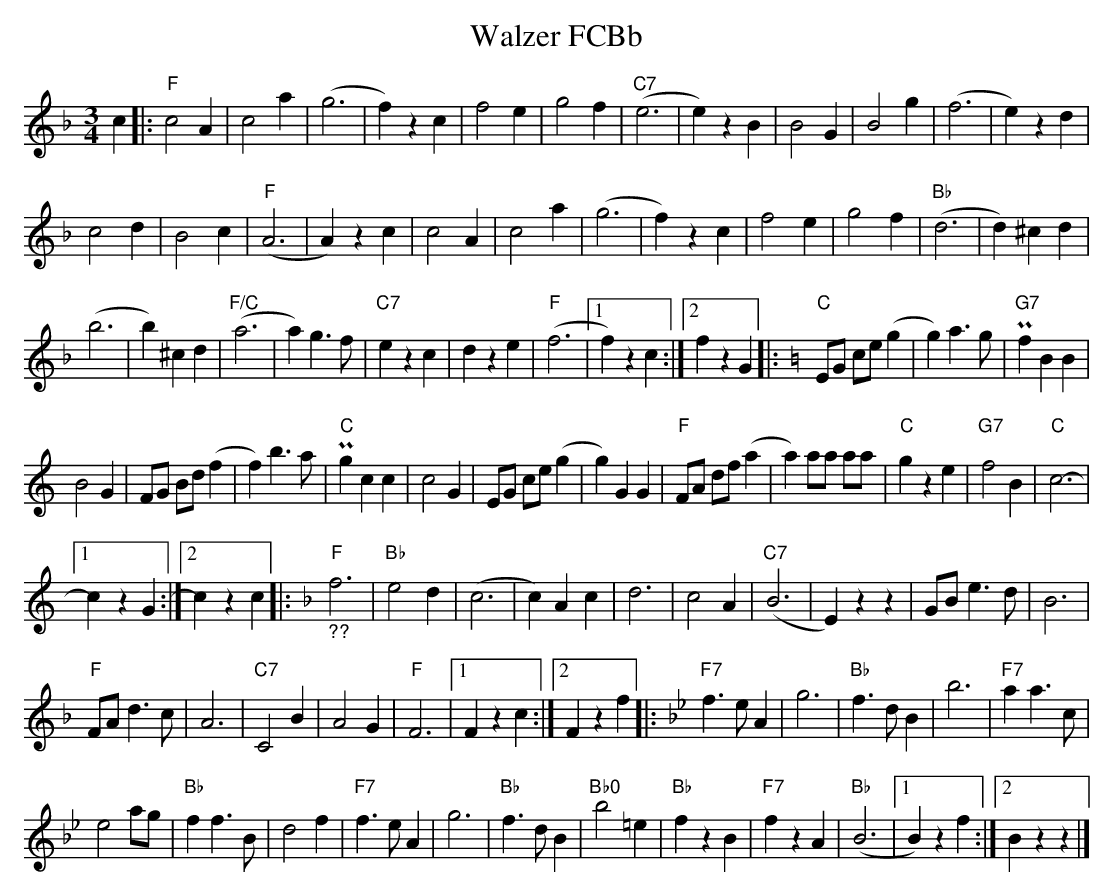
X:1
T: Walzer FCBb
M:3/4
L:1/4
K:F
c |: "F"c2A | c2a | (g3 | f)zc | f2e | g2f | "C7"(e3 | e)zB | B2G | B2g | (f3 | e)zd |
c2d | B2c | "F"(A3 | A)zc | c2A | c2a | (g3 | f)zc | f2e | g2f | "Bb"(d3 | d)^cd |
(b3 | b)^cd | "F/C"(a3 | a)g>f | "C7"ezc | dze | "F"(f3 |1 f) zc :|2 fzG |: [K:C] [L:1/8] "C"EG ce (g2 | g2) a3g | "G7"Pf2B2B2 |
B4G2 | FG Bd (f2 | f2)b3a | "C"Pg2 c2c2 | c4G2 | EG ce (g2 | g2) G2G2 | "F"FA df (a2 | a2) aa aa | "C"g2z2e2 | "G7"f4B2 | "C"c6- |1
c2z2G2 :|2 c2z2c2 |: [K:F] [L:1/4]"_??" "F"f3 | "Bb"e2d | (c3 | c)Ac | d3 | c2A | "C7"(B3 | E)zz | G/B/ e>d | B3 |
"F"F/A/ d>c | A3 | "C7"C2B | A2G | "F"F3 |1 Fzc :|2 Fzf |: [K:Bb] "F7"f>eA | g3 | "Bb"f>dB | b3 | "F7"aa>c |
e2 a/g/ | "Bb"ff>B | d2f | "F7"f>eA | g3 | "Bb"f>dB | "Bb0"b2=e | "Bb"fzB | "F7"fzA | "Bb"(B3 |1 B)zf :|2 Bzz |]
